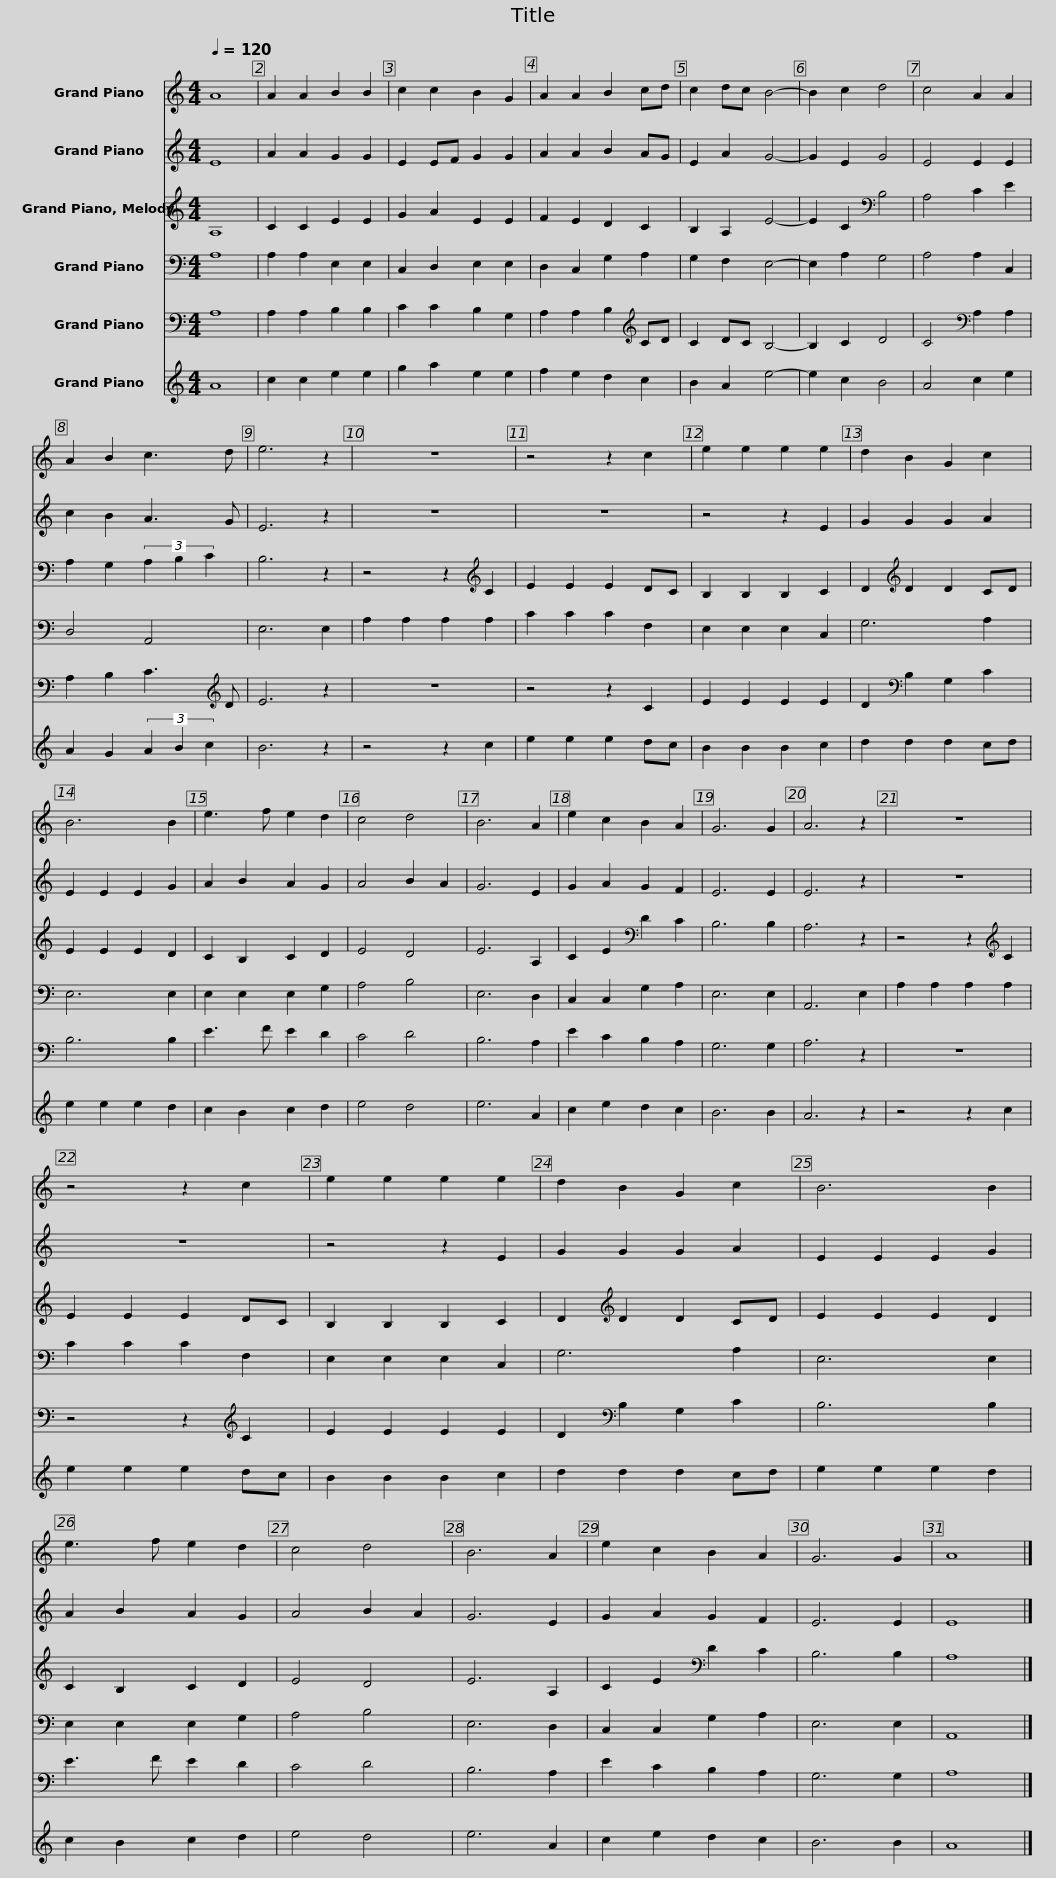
X:1
%%score 1 2 3 4 5 6
L:1/8
Q:1/4=120
M:4/4
I:linebreak $
K:C
V:1 treble
V:2 treble
V:3 treble
V:4 bass
V:5 bass
V:6 treble
V:1
 A8 | A2 A2 B2 B2 | c2 c2 B2 G2 | A2 A2 B2 cd | c2 dc B4- | %5
 B2 c2 d4 |$ c4 A2 A2 | A2 B2 c3 d | e6 z2 | z8 | %10
 z4 z2 c2 | e2 e2 e2 e2 | d2 B2 G2 c2 |$ B6 B2 | e3 f e2 d2 | %15
 c4 d4 | B6 A2 | e2 c2 B2 A2 | G6 G2 | A6 z2 | %20
 z8 |$ z4 z2 c2 | e2 e2 e2 e2 | d2 B2 G2 c2 | B6 B2 | %25
 e3 f e2 d2 | c4 d4 | B6 A2 |$ e2 c2 B2 A2 | G6 G2 | %30
 A8 |] %31
V:2
 E8 | A2 A2 G2 G2 | E2 EF G2 G2 | A2 A2 B2 AG | E2 A2 G4- | %5
 G2 E2 G4 |$ E4 E2 E2 | c2 B2 A3 G | E6 z2 | z8 | %10
 z8 | z4 z2 E2 | G2 G2 G2 A2 |$ E2 E2 E2 G2 | A2 B2 A2 G2 | %15
 A4 B2 A2 | G6 E2 | G2 A2 G2 F2 | E6 E2 | E6 z2 | %20
 z8 |$ z8 | z4 z2 E2 | G2 G2 G2 A2 | E2 E2 E2 G2 | %25
 A2 B2 A2 G2 | A4 B2 A2 | G6 E2 |$ G2 A2 G2 F2 | E6 E2 | %30
 E8 |] %31
V:3
 A,8 | C2 C2 E2 E2 | G2 A2 E2 E2 | F2 E2 D2 C2 | B,2 A,2 E4- | %5
 E2 C2[K:bass] B,4 |$ A,4 C2 E2 | A,2 G,2 (3A,2 B,2 C2 | B,6 z2 | z4 z2[K:treble] C2 | %10
 E2 E2 E2 DC | B,2 B,2 B,2 C2 | D2[K:treble] D2 D2 CD |$ E2 E2 E2 D2 | C2 B,2 C2 D2 | %15
 E4 D4 | E6 A,2 | C2 E2[K:bass] D2 C2 | B,6 B,2 | A,6 z2 | %20
 z4 z2[K:treble] C2 |$ E2 E2 E2 DC | B,2 B,2 B,2 C2 | D2[K:treble] D2 D2 CD | E2 E2 E2 D2 | %25
 C2 B,2 C2 D2 | E4 D4 | E6 A,2 |$ C2 E2[K:bass] D2 C2 | B,6 B,2 | %30
 A,8 |] %31
V:4
 A,8 | A,2 A,2 E,2 E,2 | C,2 D,2 E,2 E,2 | D,2 C,2 G,2 A,2 | G,2 F,2 E,4- | %5
 E,2 A,2 G,4 |$ A,4 A,2 C,2 | D,4 A,,4 | E,6 E,2 | A,2 A,2 A,2 A,2 | %10
 C2 C2 C2 F,2 | E,2 E,2 E,2 C,2 | G,6 A,2 |$ E,6 E,2 | E,2 E,2 E,2 G,2 | %15
 A,4 B,4 | E,6 D,2 | C,2 C,2 G,2 A,2 | E,6 E,2 | A,,6 E,2 | %20
 A,2 A,2 A,2 A,2 |$ C2 C2 C2 F,2 | E,2 E,2 E,2 C,2 | G,6 A,2 | E,6 E,2 | %25
 E,2 E,2 E,2 G,2 | A,4 B,4 | E,6 D,2 |$ C,2 C,2 G,2 A,2 | E,6 E,2 | %30
 A,,8 |] %31
V:5
 A,8 | A,2 A,2 B,2 B,2 | C2 C2 B,2 G,2 | A,2 A,2 B,2[K:treble] CD | C2 DC B,4- | %5
 B,2 C2 D4 |$ C4[K:bass] A,2 A,2 | A,2 B,2 C3[K:treble] D | E6 z2 | z8 | %10
 z4 z2 C2 | E2 E2 E2 E2 | D2[K:bass] B,2 G,2 C2 |$ B,6 B,2 | E3 F E2 D2 | %15
 C4 D4 | B,6 A,2 | E2 C2 B,2 A,2 | G,6 G,2 | A,6 z2 | %20
 z8 |$ z4 z2[K:treble] C2 | E2 E2 E2 E2 | D2[K:bass] B,2 G,2 C2 | B,6 B,2 | %25
 E3 F E2 D2 | C4 D4 | B,6 A,2 |$ E2 C2 B,2 A,2 | G,6 G,2 | %30
 A,8 |] %31
V:6
 A8 | c2 c2 e2 e2 | g2 a2 e2 e2 | f2 e2 d2 c2 | B2 A2 e4- | %5
 e2 c2 B4 |$ A4 c2 e2 | A2 G2 (3A2 B2 c2 | B6 z2 | z4 z2 c2 | %10
 e2 e2 e2 dc | B2 B2 B2 c2 | d2 d2 d2 cd |$ e2 e2 e2 d2 | c2 B2 c2 d2 | %15
 e4 d4 | e6 A2 | c2 e2 d2 c2 | B6 B2 | A6 z2 | %20
 z4 z2 c2 |$ e2 e2 e2 dc | B2 B2 B2 c2 | d2 d2 d2 cd | e2 e2 e2 d2 | %25
 c2 B2 c2 d2 | e4 d4 | e6 A2 |$ c2 e2 d2 c2 | B6 B2 | %30
 A8 |] %31
